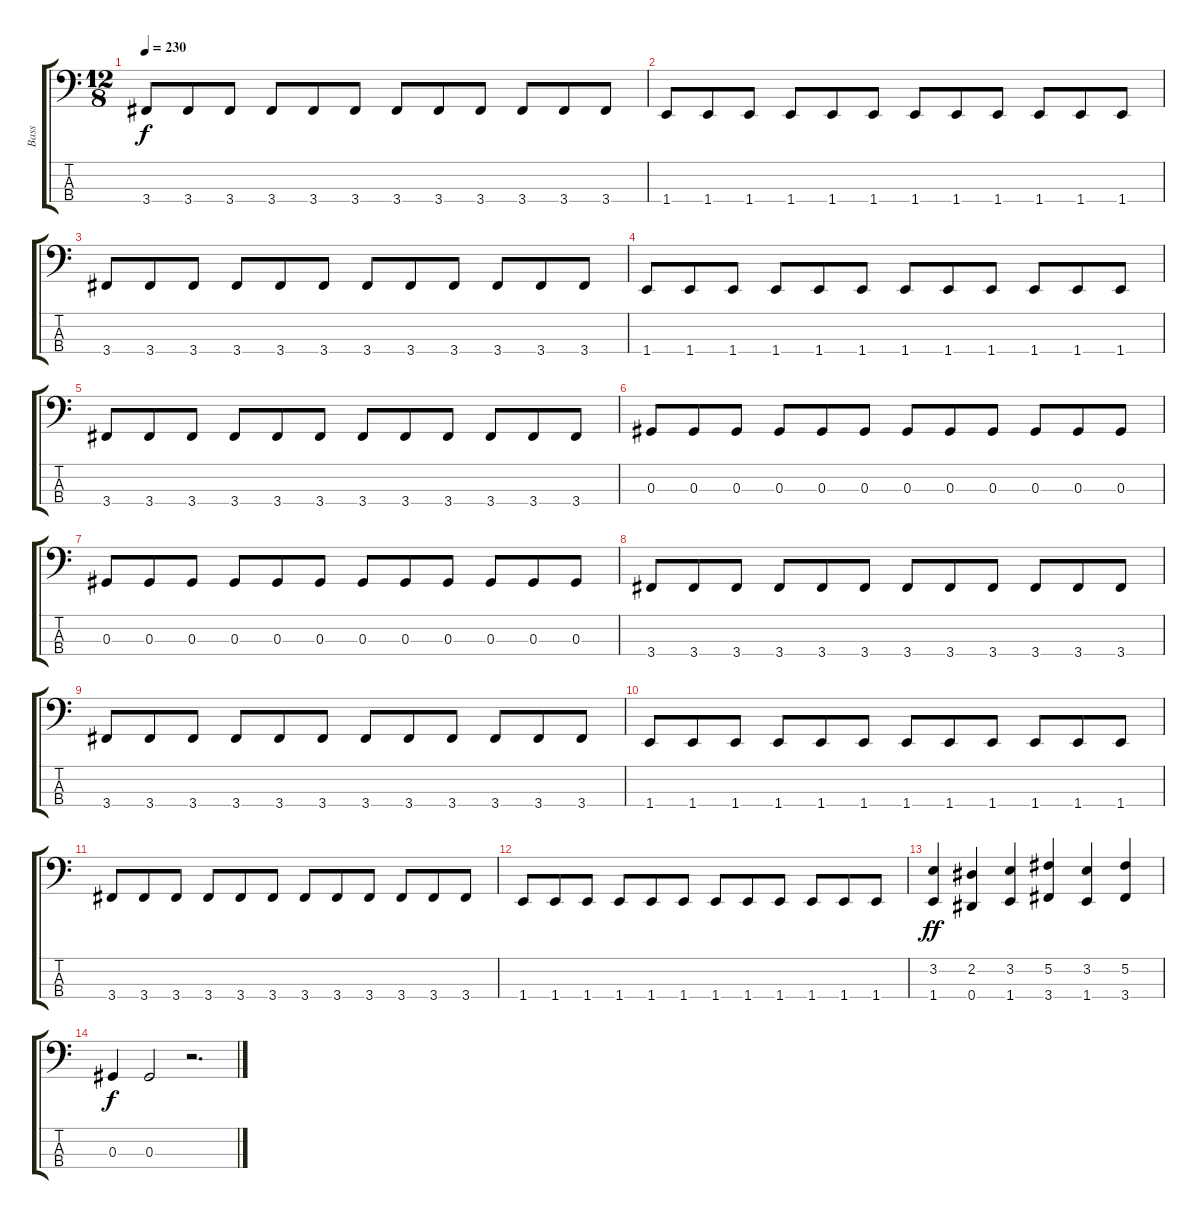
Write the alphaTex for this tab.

\track ("Bass" "Bass") {instrument electricbasspick}
\staff {score tabs}
\tuning (Gb2 Db2 Ab1 Eb1) {hide}
\ts (12 8)
\tempo 230
\clef f4
\ks c
3.4.8{dy f} 3.4.8 3.4.8 3.4.8 3.4.8 3.4.8 3.4.8 3.4.8 3.4.8 3.4.8 3.4.8 3.4.8 |
1.4.8 1.4.8 1.4.8 1.4.8 1.4.8 1.4.8 1.4.8 1.4.8 1.4.8 1.4.8 1.4.8 1.4.8 |
3.4.8 3.4.8 3.4.8 3.4.8 3.4.8 3.4.8 3.4.8 3.4.8 3.4.8 3.4.8 3.4.8 3.4.8 |
1.4.8 1.4.8 1.4.8 1.4.8 1.4.8 1.4.8 1.4.8 1.4.8 1.4.8 1.4.8 1.4.8 1.4.8 |
3.4.8 3.4.8 3.4.8 3.4.8 3.4.8 3.4.8 3.4.8 3.4.8 3.4.8 3.4.8 3.4.8 3.4.8 |
0.3.8 0.3.8 0.3.8 0.3.8 0.3.8 0.3.8 0.3.8 0.3.8 0.3.8 0.3.8 0.3.8 0.3.8 |
0.3.8 0.3.8 0.3.8 0.3.8 0.3.8 0.3.8 0.3.8 0.3.8 0.3.8 0.3.8 0.3.8 0.3.8 |
3.4.8 3.4.8 3.4.8 3.4.8 3.4.8 3.4.8 3.4.8 3.4.8 3.4.8 3.4.8 3.4.8 3.4.8 |
3.4.8 3.4.8 3.4.8 3.4.8 3.4.8 3.4.8 3.4.8 3.4.8 3.4.8 3.4.8 3.4.8 3.4.8 |
1.4.8 1.4.8 1.4.8 1.4.8 1.4.8 1.4.8 1.4.8 1.4.8 1.4.8 1.4.8 1.4.8 1.4.8 |
3.4.8 3.4.8 3.4.8 3.4.8 3.4.8 3.4.8 3.4.8 3.4.8 3.4.8 3.4.8 3.4.8 3.4.8 |
1.4.8 1.4.8 1.4.8 1.4.8 1.4.8 1.4.8 1.4.8 1.4.8 1.4.8 1.4.8 1.4.8 1.4.8 |
(3.2 1.4).4{dy ff} (2.2 0.4).4 (3.2 1.4).4 (5.2 3.4).4 (3.2 1.4).4 (5.2 3.4).4 |
0.3.4{dy f} 0.3.2 r.2{d}
